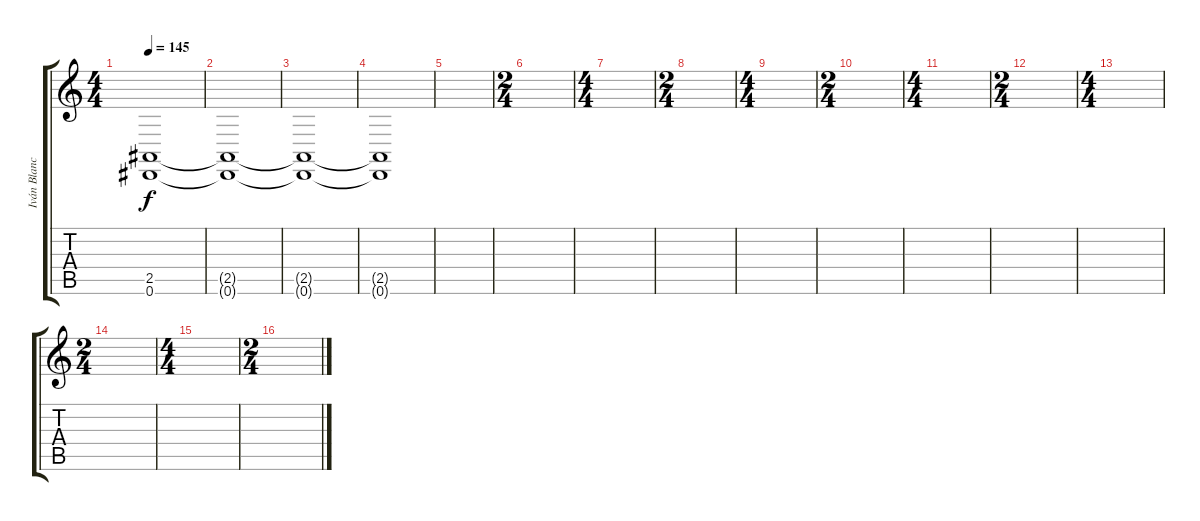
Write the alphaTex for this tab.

\track ("Iván Blanco (I)" "Iván Blanc") {instrument stringensemble1}
\staff {score tabs}
\tuning (Eb4 Bb3 Gb3 Db3 Ab2 Eb2) {hide}
\ts (4 4)
\tempo 145
\clef g2
\ks c
(2.5{t} 0.6{t}).1{dy f} |
(2.5{t} 0.6{t}).1 |
(2.5{t} 0.6{t}).1 |
(2.5{t} 0.6{t}).1 |
|
\ts (2 4)
|
\ts (4 4)
|
\ts (2 4)
|
\ts (4 4)
|
\ts (2 4)
|
\ts (4 4)
|
\ts (2 4)
|
\ts (4 4)
|
\ts (2 4)
|
\ts (4 4)
|
\ts (2 4)
